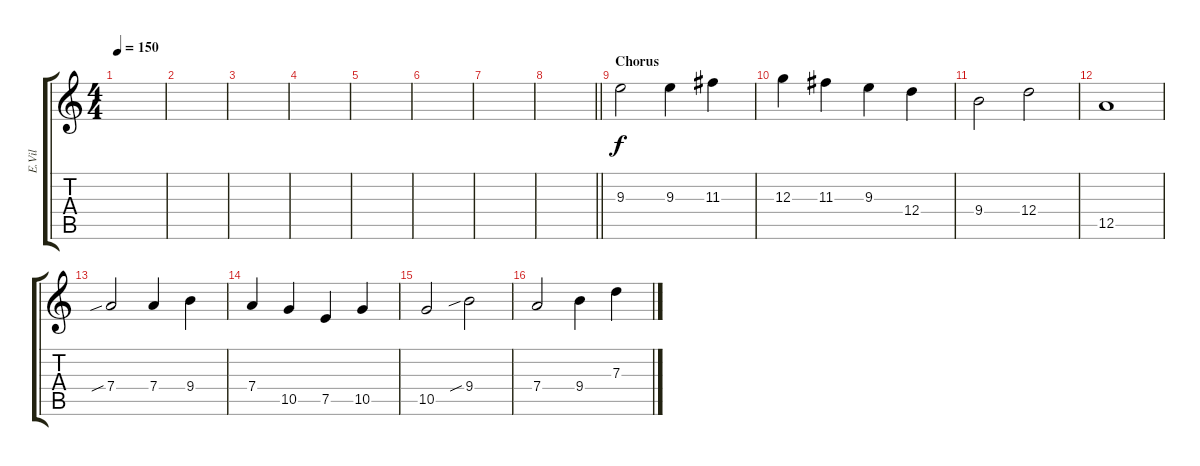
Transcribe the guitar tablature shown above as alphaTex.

\track ("E.Vil" "E.Vil") {instrument overdrivenguitar}
\staff {score tabs}
\tuning (E4 B3 G3 D3 A2 E2) {hide}
\ts (4 4)
\tempo 150
\clef g2
\ks c
|
|
|
|
|
|
|
\barLineRight lightlight
|
\section ("" "Chorus")
9.3.2 9.3.4 11.3.4 |
12.3.4 11.3.4 9.3.4 12.4.4 |
9.4.2 12.4.2 |
12.5.1 |
7.4{sib}.2 7.4.4 9.4.4 |
7.4.4 10.5.4 7.5.4 10.5.4 |
10.5.2 9.4{sib}.2 |
7.4.2 9.4.4 7.3.4
